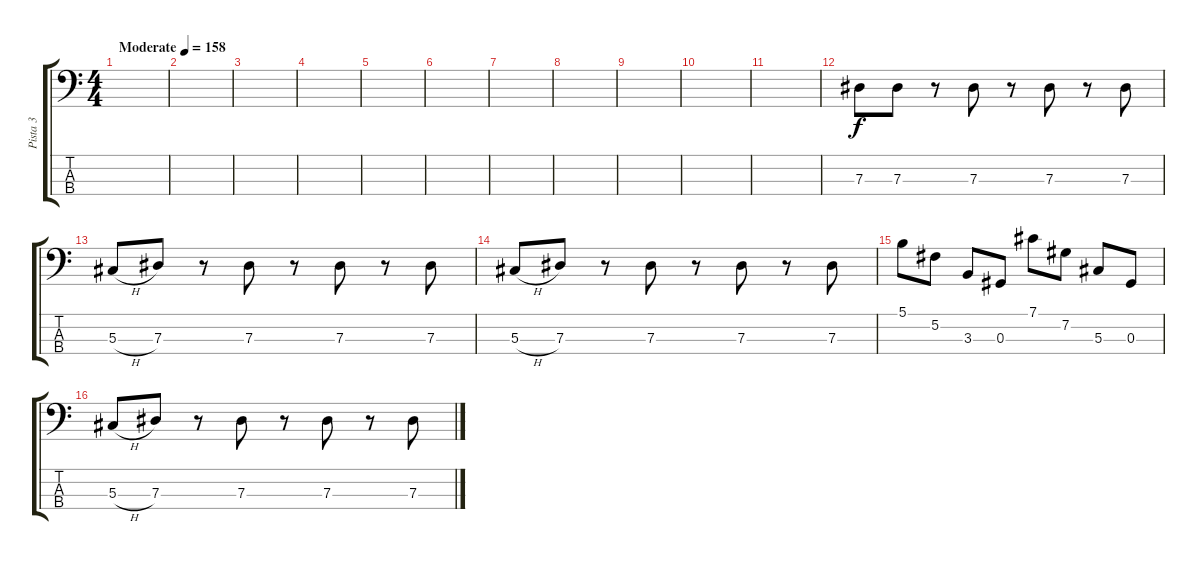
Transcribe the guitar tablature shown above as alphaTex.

\track ("Pista 3" "Pista 3") {instrument slapbass2}
\staff {score tabs}
\tuning (Gb2 Db2 Ab1 Eb1) {hide}
\ts (4 4)
\tempo (158 "Moderate")
\clef f4
\ks c
|
|
|
|
|
|
|
|
|
|
|
7.3.8 7.3.8 r.8 7.3.8 r.8 7.3.8 r.8 7.3.8 |
5.3{h}.8 7.3.8 r.8 7.3.8 r.8 7.3.8 r.8 7.3.8 |
5.3{h}.8 7.3.8 r.8 7.3.8 r.8 7.3.8 r.8 7.3.8 |
5.1.8 5.2.8 3.3.8 0.3.8 7.1.8 7.2.8 5.3.8 0.3.8 |
5.3{h}.8 7.3.8 r.8 7.3.8 r.8 7.3.8 r.8 7.3.8
